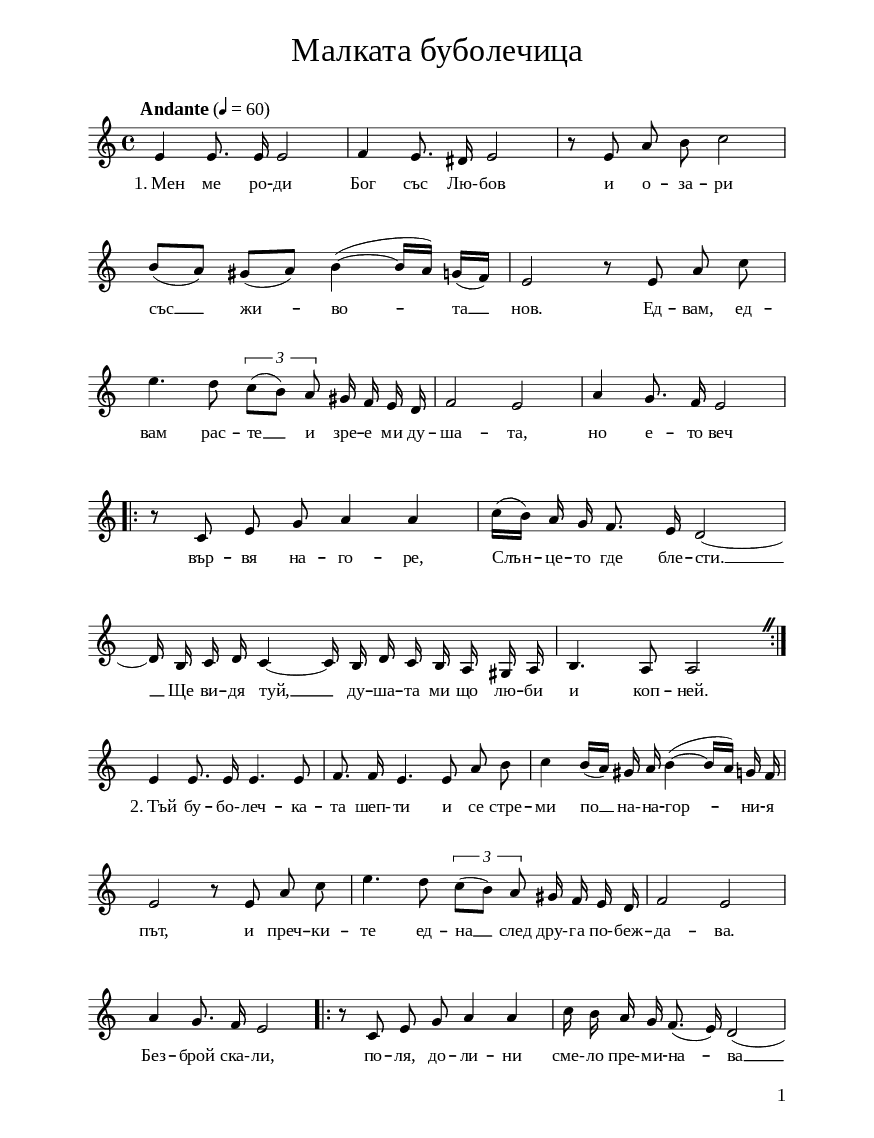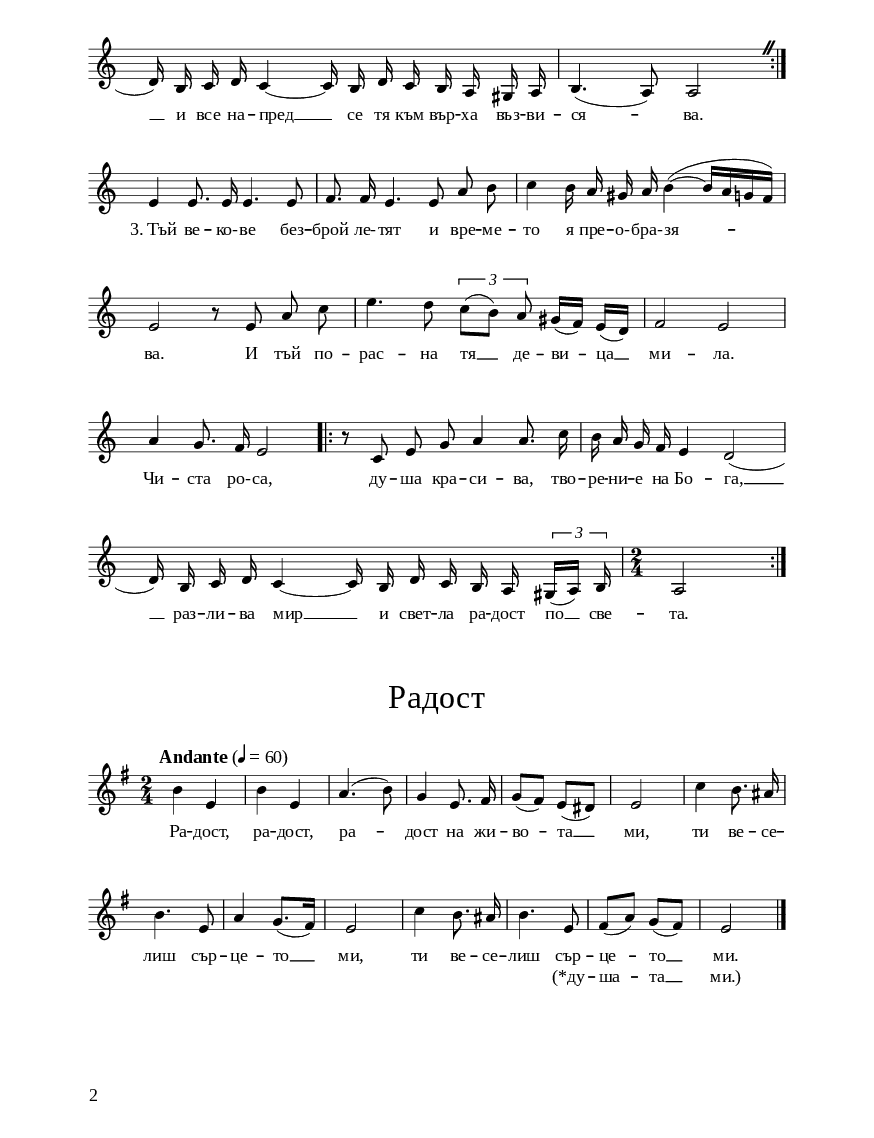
% Виж за разположението на текста.
\version "2.24.3"

% include paper part and global functions
\include "include/globals.ily"

\bookpart {
  \label #'ref173
  \tocItem \markup "Малката буболечица"
  \include "include/bookpart-paper.ily"
  \score {
    \include "include/score-layout.ily"

    \new Voice \absolute {
      \clef treble
      \key a \minor
      \time 4/4
      \tempoFunc "Andante" 4 "60"
      \autoBeamOff
      e'4  e'8.  e'16  e'2 | % 2
      f'4  e'8.  dis'16  e'2 | % 3
      r8  e'8  a'8  b'8  c''2 \break | % 4
      b'8 ( [  a'8  ])   gis'8 ( [  a'8 ])
       b'4  ( ~  b'16  [ a'16]  )  g'16 (
      [f'16 ]  )  | % 5
      e'2 r8 e'8  a'8  c''8 \break | % 6
      e''4.  d''8 \tweak direction #up \times 2/3 {
        \once \override Slur.positions = #'(1 . 1) c''8  (  [ b'8 ])  a'8
      }
      gis'16  f'16  e'16  d'16 | % 7
      f'2  e'2 | % 8
      a'4  g'8.  f'16  e'2 \break
      \repeat
      volta 2 {
        | % 9
        \autoBeamOff  r8  c'8  e'8  g'8  a'4  a'4 |
        c''16 ( [  b'16 ] )  a'16  g'16
        f'8.  e'16  d'2 ~ | % 11
        d'16  b16  c'16  d'16  c'4 ~
        c'16  b16  d'16  c'16  b16
        a16  gis16  a16 | % 12
        b4.  a8  a2 \caesura \break
      }

      e'4 e'8. e'16 e'4. e'8 | f'8. f'16  e'4. e'8 a'8 b'8 |  c''4 b'16[ ( a'16 ) ] gis'16 a'16 b'4  ( ~ b'16 [a'16] ) g'16 f'16 | \break

      e'2 r8 e'8 a'8 c''8 | e''4. d''8  \tweak direction #up \times 2/3 {
        \once \override Slur.positions = #'(1 . 1) c''8  [ ( b'8 ) ] a'8
      } gis'16 f'16 e'16 d'16 | f'2 e'2 | \break


      a'4 g'8.  f'16  e'2 |  \bar ".|:" r8 c'8 e' g' a'4 a'4 |  c''16 b' a' g' f'8. ( e'16 ) d'2 (| \break

      d'16)  b16  c'16  d'16  c'4 ~
      c'16  b16  d'16  c'16  b16
      a16  gis16  a16 | % 12
      b4. ( a8 ) a2 \caesura \break \bar ":|."


      e'4 e'8. e'16 e'4. e'8 | f'8. f'16 e'4. e'8 a'8 b'8 |  c''4 b'16  a'16 gis'16 a'16 \autoBeamOn b'4  ( ~ b'16 a'16  g'16 f'16 ) | \break

      e'2 r8 \autoBeamOff e'8 a'8 c''8 | e''4. d''8  \tweak direction #up \times 2/3 {
        \once \override Slur.positions = #'(1 . 1) c''8  ( [  b'8 ) ] a'8
      } gis'16 [( f'16 )] e'16 [(d'16) ] | f'2 e'2 | \break


      a'4 g'8.  f'16  e'2 |  \bar ".|:" r8 c'8 e' g' a'4 a'8. c''16 | 
      
       b'16 a'16 g' f' e'4 d'2 (| \break

      d'16)  b16  c'16  d'16  c'4 ~
      c'16  b16  d'16  c'16  b16 a16 \times 2/3 { gis16 [ ( a16 ) ] b16 }| \time 2/4 a2 \break \bar ":|."
    }

    \addlyrics {
      "1. Мен" ме ро -- ди Бог със "Лю-" --
      бов и о -- за -- ри със __ жи
      -- во -- та __ нов. Ед --
      вам, ед -- вам рас -- те __  и зре
      -- е ми ду -- ша -- та, но е -- то
      веч вър -- вя на -- го -- ре, Слън
      -- це -- то где бле -- сти. __
      Ще ви -- дя туй, __ ду -- ша -- та
      ми що лю -- би и коп -- ней.

      "2. Тъй" бу -- "бо-" -- леч -- ка -- та "шеп-" -- ти
      и се стре -- ми по __ "на-" -- на -- гор -- ни -- я път,
      и преч -- ки -- те ед -- на __ след "дру-" -- га
      "по-" -- беж -- да -- ва.
      Без -- брой "ска-" -- ли, по -- ля, до -- ли -- ни
      "сме-" -- ло "пре-" -- ми -- на -- ва __
      и все на -- пред __ се тя към вър -- ха
      въз -- ви -- ся -- ва.

      "3. Тъй" ве -- "ко-" -- ве без -- брой "ле-" -- тят
      и вре -- ме -- то я пре -- "о-" -- "бра-" -- зя -- ва.
      И тъй по -- рас  -- на тя __ де -- ви -- ца __ ми -- ла.
      Чи -- ста "ро-" -- са, ду -- ша кра -- си -- ва,
      тво -- ре -- ни -- е на Бо -- га, __
      раз -- ли -- ва мир __ и свет -- ла ра -- дост
      по __ све -- та.

    }

    \header {
      title = \titleFunc #'ref_desc_17 "Малката буболечица" "Malkata bubolečica"
    }

    \midi{}

  } % score

  \label #'ref174_3
  \tocItem \markup "Радост"
  \include "include/bookpart-paper.ily"
  \score {
    \include "include/score-layout.ily"

    \new Voice \absolute {
      \clef treble
      \key e \minor
      \time 2/4
      \tempoFunc "Andante" 4 "60"
      \autoBeamOff
      b'4 e'4 | % 2
      b'4 e'4 | % 3
      a'4. ( b'8 ) | % 4
      g'4  e'8. fis'16 | % 5
      g'8 ( [fis'8] ) e'8 ( [dis'8] ) | % 6
      e'2 | % 7
      c''4  b'8. ais'16 \break | % 8
      b'4. e'8 | % 9
      a'4  g'8. [( fis'16 )] |
      e'2 | % 11
      c''4  b'8. ais'16 | % 12
      b'4. e'8 | % 13
      fis'8 ([ a'8 ]) g'8 ( [fis'8] ) | % 14
      e'2 \bar "|."
    }

    \addlyrics {
      Ра -- дост,
      ра -- дост, ра -- дост на жи -- во -- та __ ми, ти
      ве -- се -- лиш сър -- це -- то __ ми, ти ве -- се
      -- лиш сър -- це -- то __ ми.}
       \addlyrics {\repeat unfold 23 { \skip 2 } (*ду -- ша -- та __ ми.)}

        \header {
          title = \titleFunc #'ref_desc_19 "Радост" "Radost"
        }

        \midi{}

      } % score
  

} % bookpart

% Più mosso
%
